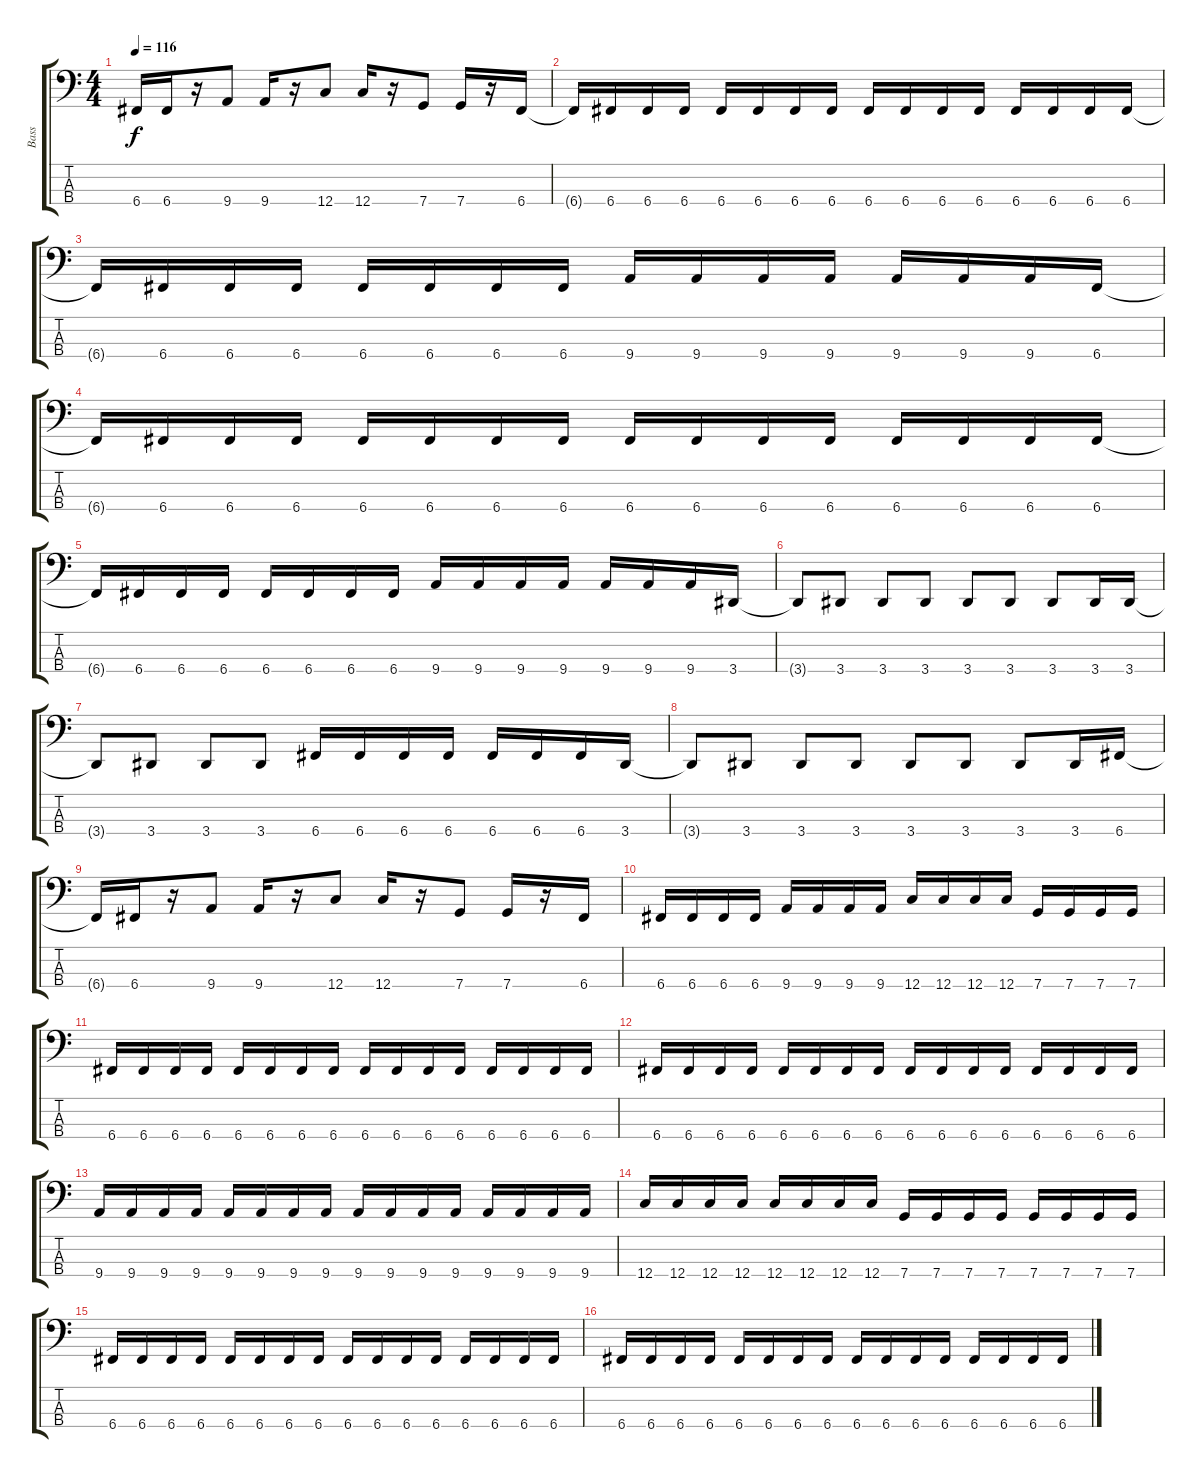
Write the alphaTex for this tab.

\track ("Bass" "Bass") {instrument electricbasspick}
\staff {score tabs}
\tuning (F2 C2 G1 C1) {hide}
\ts (4 4)
\tempo 116
\clef f4
\ks c
6.4{t}.16{dy f} 6.4.16 r.16 9.4.8 9.4.16 r.16 12.4.8 12.4.16 r.16 7.4.8 7.4.16 r.16 6.4.16 |
6.4{t}.16 6.4.16 6.4.16 6.4.16 6.4.16 6.4.16 6.4.16 6.4.16 6.4.16 6.4.16 6.4.16 6.4.16 6.4.16 6.4.16 6.4.16 6.4.16 |
6.4{t}.16 6.4.16 6.4.16 6.4.16 6.4.16 6.4.16 6.4.16 6.4.16 9.4.16 9.4.16 9.4.16 9.4.16 9.4.16 9.4.16 9.4.16 6.4.16 |
6.4{t}.16 6.4.16 6.4.16 6.4.16 6.4.16 6.4.16 6.4.16 6.4.16 6.4.16 6.4.16 6.4.16 6.4.16 6.4.16 6.4.16 6.4.16 6.4.16 |
6.4{t}.16 6.4.16 6.4.16 6.4.16 6.4.16 6.4.16 6.4.16 6.4.16 9.4.16 9.4.16 9.4.16 9.4.16 9.4.16 9.4.16 9.4.16 3.4.16 |
3.4{t}.8 3.4.8 3.4.8 3.4.8 3.4.8 3.4.8 3.4.8 3.4.16 3.4.16 |
3.4{t}.8 3.4.8 3.4.8 3.4.8 6.4.16 6.4.16 6.4.16 6.4.16 6.4.16 6.4.16 6.4.16 3.4.16 |
3.4{t}.8 3.4.8 3.4.8 3.4.8 3.4.8 3.4.8 3.4.8 3.4.16 6.4.16 |
6.4{t}.16 6.4.16 r.16 9.4.8 9.4.16 r.16 12.4.8 12.4.16 r.16 7.4.8 7.4.16 r.16 6.4.16 |
6.4.16 6.4.16 6.4.16 6.4.16 9.4.16 9.4.16 9.4.16 9.4.16 12.4.16 12.4.16 12.4.16 12.4.16 7.4.16 7.4.16 7.4.16 7.4.16 |
6.4.16 6.4.16 6.4.16 6.4.16 6.4.16 6.4.16 6.4.16 6.4.16 6.4.16 6.4.16 6.4.16 6.4.16 6.4.16 6.4.16 6.4.16 6.4.16 |
6.4.16 6.4.16 6.4.16 6.4.16 6.4.16 6.4.16 6.4.16 6.4.16 6.4.16 6.4.16 6.4.16 6.4.16 6.4.16 6.4.16 6.4.16 6.4.16 |
9.4.16 9.4.16 9.4.16 9.4.16 9.4.16 9.4.16 9.4.16 9.4.16 9.4.16 9.4.16 9.4.16 9.4.16 9.4.16 9.4.16 9.4.16 9.4.16 |
12.4.16 12.4.16 12.4.16 12.4.16 12.4.16 12.4.16 12.4.16 12.4.16 7.4.16 7.4.16 7.4.16 7.4.16 7.4.16 7.4.16 7.4.16 7.4.16 |
6.4.16 6.4.16 6.4.16 6.4.16 6.4.16 6.4.16 6.4.16 6.4.16 6.4.16 6.4.16 6.4.16 6.4.16 6.4.16 6.4.16 6.4.16 6.4.16 |
6.4.16 6.4.16 6.4.16 6.4.16 6.4.16 6.4.16 6.4.16 6.4.16 6.4.16 6.4.16 6.4.16 6.4.16 6.4.16 6.4.16 6.4.16 6.4.16
